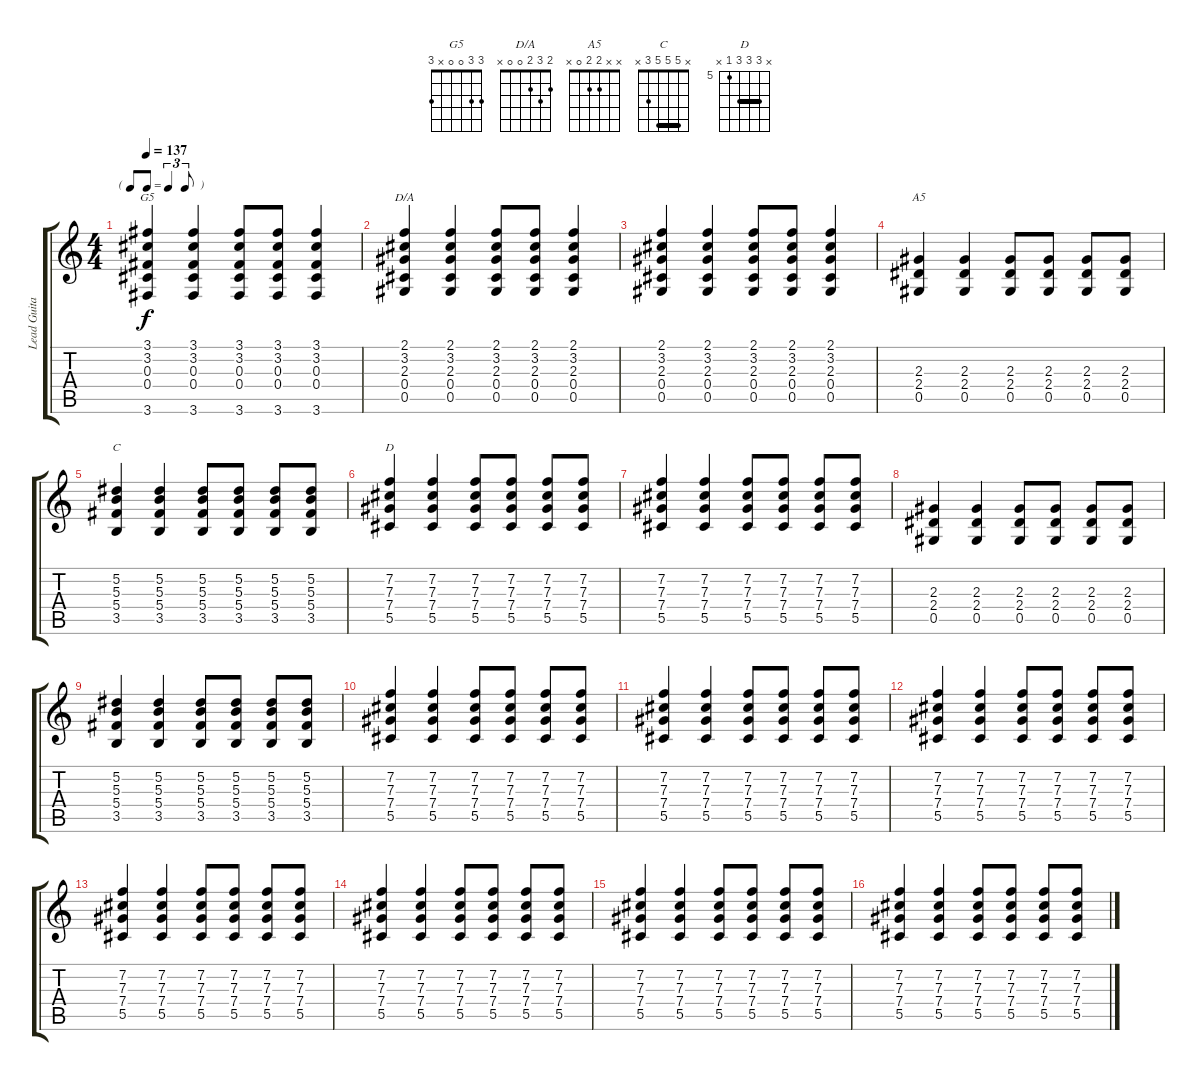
\track ("Lead Guitar (Slash)" "Lead Guita") {instrument overdrivenguitar}
\staff {score tabs}
\tuning (Eb4 Bb3 Gb3 Db3 Ab2 Eb2) {hide}
\chord ("G5" 3 3 0 0 x 3)
\chord ("D/A" 2 3 2 0 0 x)
\chord ("A5" x x 2 2 0 x)
\chord ("C" x 5 5 5 3 x) {barre 5}
\chord ("D" x 7 7 7 5 x) {firstfret 5 barre 7}
\ts (4 4)
\tf triplet8th
\tempo 137
\clef g2
\ks c
(3.1 3.2 0.3 0.4 3.6).4{ch "G5" dy f} (3.1 3.2 0.3 0.4 3.6).4 (3.1 3.2 0.3 0.4 3.6).8 (3.1 3.2 0.3 0.4 3.6).8 (3.1 3.2 0.3 0.4 3.6).4 |
(2.1 3.2 2.3 0.4 0.5).4{ch "D/A"} (2.1 3.2 2.3 0.4 0.5).4 (2.1 3.2 2.3 0.4 0.5).8 (2.1 3.2 2.3 0.4 0.5).8 (2.1 3.2 2.3 0.4 0.5).4 |
(2.1 3.2 2.3 0.4 0.5).4 (2.1 3.2 2.3 0.4 0.5).4 (2.1 3.2 2.3 0.4 0.5).8 (2.1 3.2 2.3 0.4 0.5).8 (2.1 3.2 2.3 0.4 0.5).4 |
(2.3 2.4 0.5).4{ch "A5"} (2.3 2.4 0.5).4 (2.3 2.4 0.5).8 (2.3 2.4 0.5).8 (2.3 2.4 0.5).8 (2.3 2.4 0.5).8 |
(5.2 5.3 5.4 3.5).4{ch "C"} (5.2 5.3 5.4 3.5).4 (5.2 5.3 5.4 3.5).8 (5.2 5.3 5.4 3.5).8 (5.2 5.3 5.4 3.5).8 (5.2 5.3 5.4 3.5).8 |
(7.2 7.3 7.4 5.5).4{ch "D"} (7.2 7.3 7.4 5.5).4 (7.2 7.3 7.4 5.5).8 (7.2 7.3 7.4 5.5).8 (7.2 7.3 7.4 5.5).8 (7.2 7.3 7.4 5.5).8 |
(7.2 7.3 7.4 5.5).4 (7.2 7.3 7.4 5.5).4 (7.2 7.3 7.4 5.5).8 (7.2 7.3 7.4 5.5).8 (7.2 7.3 7.4 5.5).8 (7.2 7.3 7.4 5.5).8 |
(2.3 2.4 0.5).4 (2.3 2.4 0.5).4 (2.3 2.4 0.5).8 (2.3 2.4 0.5).8 (2.3 2.4 0.5).8 (2.3 2.4 0.5).8 |
(5.2 5.3 5.4 3.5).4 (5.2 5.3 5.4 3.5).4 (5.2 5.3 5.4 3.5).8 (5.2 5.3 5.4 3.5).8 (5.2 5.3 5.4 3.5).8 (5.2 5.3 5.4 3.5).8 |
(7.2 7.3 7.4 5.5).4 (7.2 7.3 7.4 5.5).4 (7.2 7.3 7.4 5.5).8 (7.2 7.3 7.4 5.5).8 (7.2 7.3 7.4 5.5).8 (7.2 7.3 7.4 5.5).8 |
(7.2 7.3 7.4 5.5).4 (7.2 7.3 7.4 5.5).4 (7.2 7.3 7.4 5.5).8 (7.2 7.3 7.4 5.5).8 (7.2 7.3 7.4 5.5).8 (7.2 7.3 7.4 5.5).8 |
(7.2 7.3 7.4 5.5).4 (7.2 7.3 7.4 5.5).4 (7.2 7.3 7.4 5.5).8 (7.2 7.3 7.4 5.5).8 (7.2 7.3 7.4 5.5).8 (7.2 7.3 7.4 5.5).8 |
(7.2 7.3 7.4 5.5).4 (7.2 7.3 7.4 5.5).4 (7.2 7.3 7.4 5.5).8 (7.2 7.3 7.4 5.5).8 (7.2 7.3 7.4 5.5).8 (7.2 7.3 7.4 5.5).8 |
(7.2 7.3 7.4 5.5).4 (7.2 7.3 7.4 5.5).4 (7.2 7.3 7.4 5.5).8 (7.2 7.3 7.4 5.5).8 (7.2 7.3 7.4 5.5).8 (7.2 7.3 7.4 5.5).8 |
(7.2 7.3 7.4 5.5).4 (7.2 7.3 7.4 5.5).4 (7.2 7.3 7.4 5.5).8 (7.2 7.3 7.4 5.5).8 (7.2 7.3 7.4 5.5).8 (7.2 7.3 7.4 5.5).8 |
(7.2 7.3 7.4 5.5).4 (7.2 7.3 7.4 5.5).4 (7.2 7.3 7.4 5.5).8 (7.2 7.3 7.4 5.5).8 (7.2 7.3 7.4 5.5).8 (7.2 7.3 7.4 5.5).8
